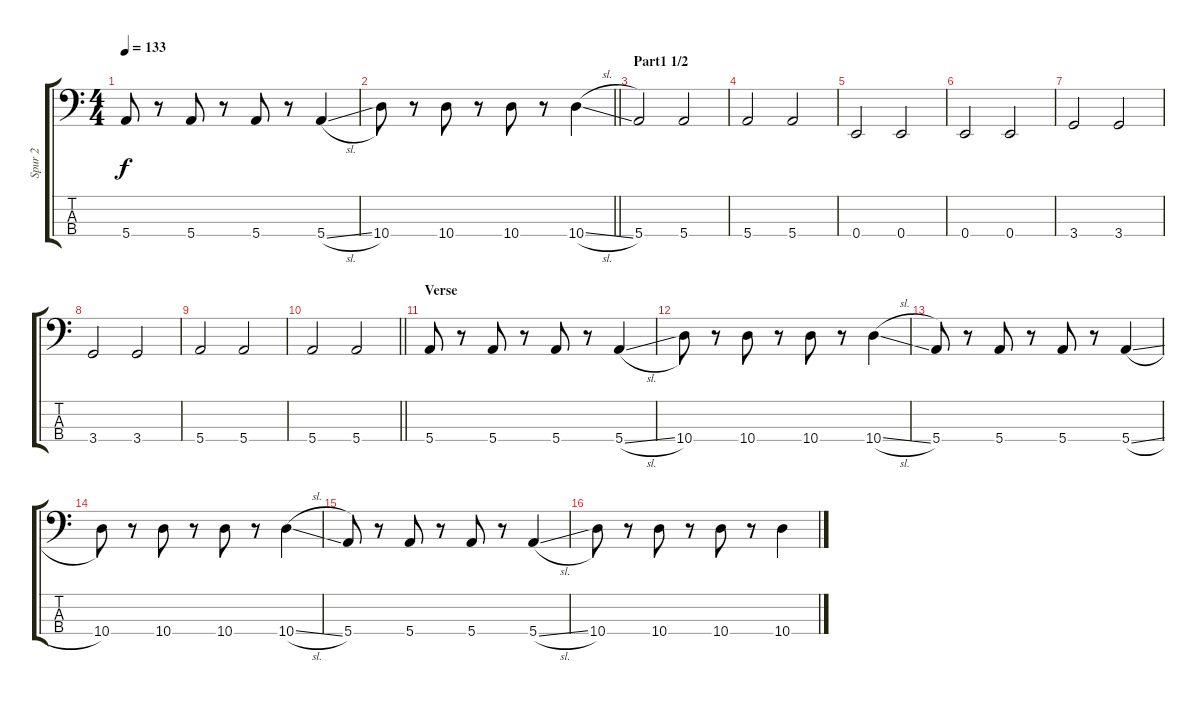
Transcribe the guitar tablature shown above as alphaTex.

\track ("Spur 2" "Spur 2") {instrument electricbassfinger}
\staff {score tabs}
\tuning (G2 D2 A1 E1) {hide}
\ts (4 4)
\tempo 133
\clef f4
\ks c
5.4.8{dy f} r.8 5.4.8 r.8 5.4.8 r.8 5.4{sl}.4 |
\barLineRight lightlight
10.4.8 r.8 10.4.8 r.8 10.4.8 r.8 10.4{sl}.4 |
\section ("" "Part1 1/2")
5.4.2 5.4.2 |
5.4.2 5.4.2 |
0.4.2 0.4.2 |
0.4.2 0.4.2 |
3.4.2 3.4.2 |
3.4.2 3.4.2 |
5.4.2 5.4.2 |
\barLineRight lightlight
5.4.2 5.4.2 |
\section ("" "Verse")
5.4.8 r.8 5.4.8 r.8 5.4.8 r.8 5.4{sl}.4 |
10.4.8 r.8 10.4.8 r.8 10.4.8 r.8 10.4{sl}.4 |
5.4.8 r.8 5.4.8 r.8 5.4.8 r.8 5.4{sl}.4 |
10.4.8 r.8 10.4.8 r.8 10.4.8 r.8 10.4{sl}.4 |
5.4.8 r.8 5.4.8 r.8 5.4.8 r.8 5.4{sl}.4 |
10.4.8 r.8 10.4.8 r.8 10.4.8 r.8 10.4{sl}.4
